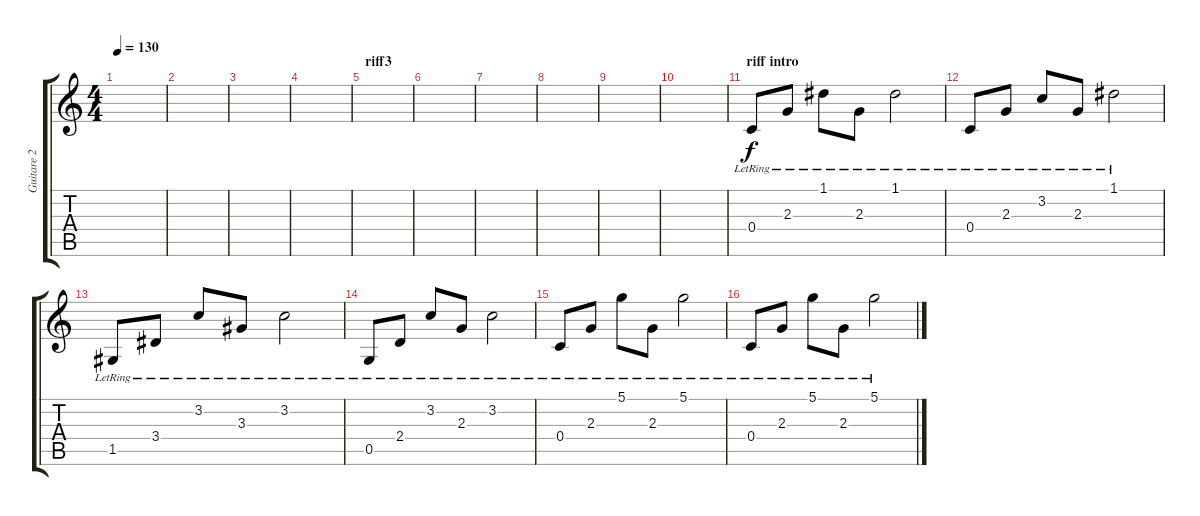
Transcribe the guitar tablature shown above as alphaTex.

\track ("Guitare 2" "Guitare 2") {instrument acousticguitarsteel}
\staff {score tabs}
\tuning (D4 A3 F3 C3 G2 C2) {hide}
\ts (4 4)
\tempo 130
\clef g2
\ks c
|
|
|
|
\section ("" "riff3")
|
|
|
|
|
|
\section ("" "riff intro")
0.4{lr}.8 2.3{lr}.8 1.1{lr}.8 2.3{lr}.8 1.1{lr}.2 |
0.4{lr}.8 2.3{lr}.8 3.2{lr}.8 2.3{lr}.8 1.1{lr}.2 |
1.5{lr}.8 3.4{lr}.8 3.2{lr}.8 3.3{lr}.8 3.2{lr}.2 |
0.5{lr}.8 2.4{lr}.8 3.2{lr}.8 2.3{lr}.8 3.2{lr}.2 |
0.4{lr}.8 2.3{lr}.8 5.1{lr}.8 2.3{lr}.8 5.1{lr}.2 |
0.4{lr}.8 2.3{lr}.8 5.1{lr}.8 2.3{lr}.8 5.1{lr}.2
